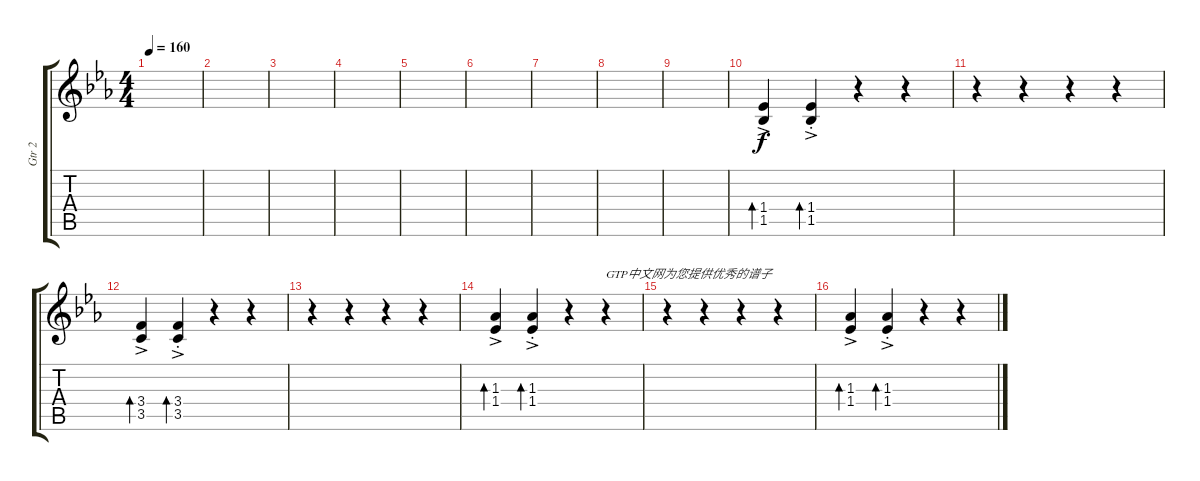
\track ("Gtr 2" "Gtr 2") {instrument overdrivenguitar}
\staff {score tabs}
\tuning (E4 B3 G3 D3 A2 E2) {hide}
\ts (4 4)
\tempo 160
\clef g2
\ks eb
|
|
|
|
|
|
|
|
|
(1.4{ac} 1.5{ac}).4{bd 60} (1.4{ac st} 1.5{ac st}).4{bd 60} r.4 r.4 |
r.4 r.4 r.4 r.4 |
(3.4{ac} 3.5{ac}).4{bd 60} (3.4{ac st} 3.5{ac st}).4{bd 60} r.4 r.4 |
r.4 r.4 r.4 r.4 |
(1.3{ac} 1.4{ac}).4{bd 60} (1.3{ac st} 1.4{ac st}).4{bd 60} r.4 r.4{txt "GTP中文网为您提供优秀的谱子"} |
r.4 r.4 r.4 r.4 |
(1.3{ac} 1.4{ac}).4{bd 60} (1.3{ac st} 1.4{ac st}).4{bd 60} r.4 r.4
